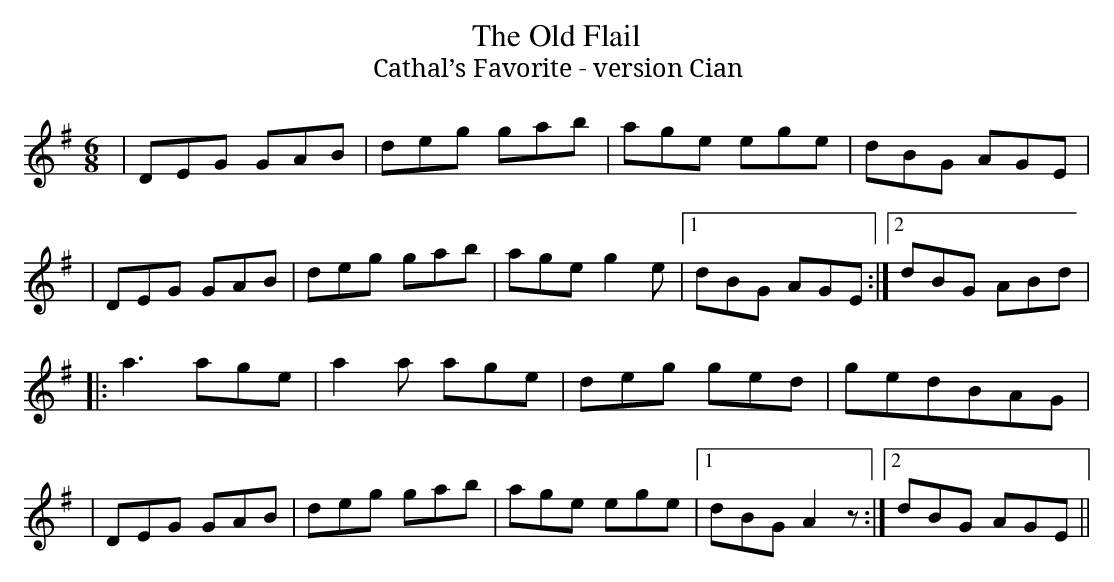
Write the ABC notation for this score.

X:1
T:Old Flail, The
T:Cathal’s Favorite - version Cian
M:6/8
L:1/8
K:G
|DEG GAB|deg gab|age ege|dBG AGE|
|DEG GAB|deg gab|age g2e|1dBG AGE:|2dBG ABd|
|:a3 age|a2a age|deg ged|gedBAG|
|DEG GAB|deg gab|age ege|1dBG A2z:|2dBG AGE||
